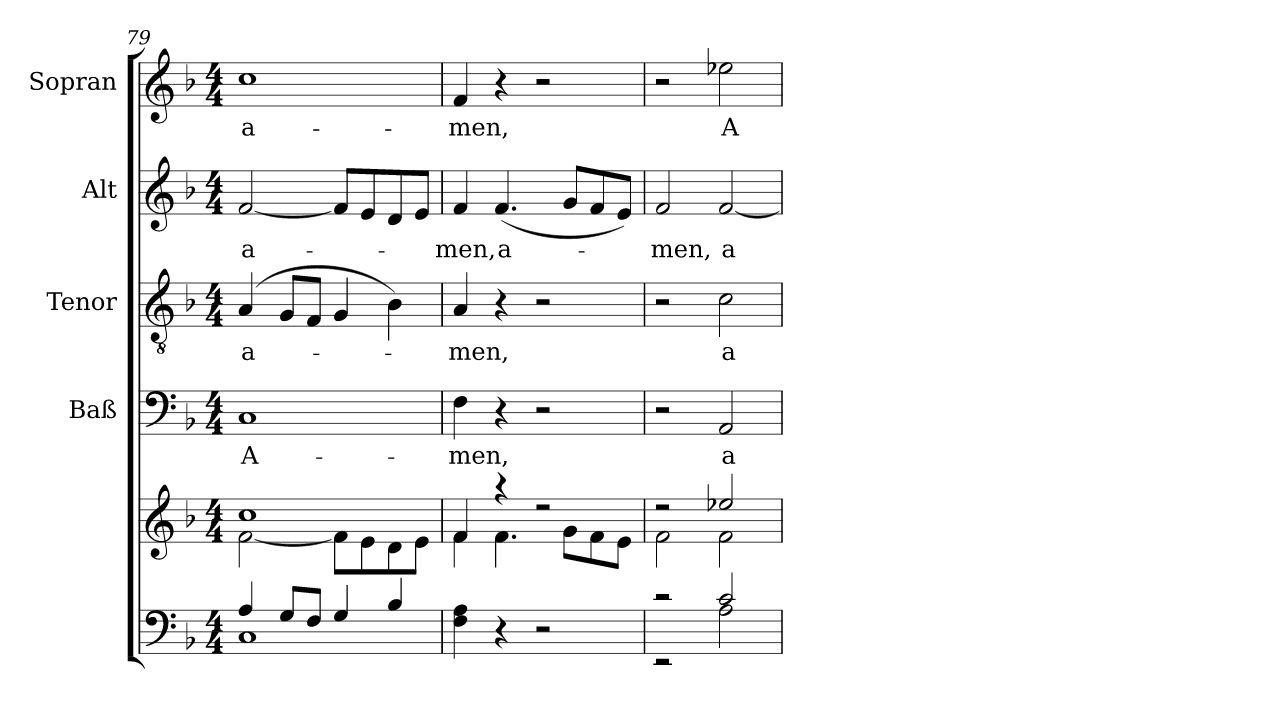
**kern	**kern	**kern	**text	**kern	**text	**kern	**text	**kern	**text
*part5	*part5	*part4	*part4	*part3	*part3	*part2	*part2	*part1	*part1
*staff6	*staff5	*staff4	*staff4	*staff3	*staff3	*staff2	*staff2	*staff1	*staff1
*	*	*I"Baß	*	*I"Tenor	*	*I"Alt	*	*I"Sopran	*
*	*	*I'Baß	*	*I'Ten	*	*I'Alt	*	*I'Sop	*
*clefF4	*clefG2	*clefF4	*	*clefGv2	*	*clefG2	*	*clefG2	*
*k[b-]	*k[b-]	*k[b-]	*	*k[b-]	*	*k[b-]	*	*k[b-]	*
*F:	*F:	*F:	*	*F:	*	*F:	*	*F:	*
*M4/4	*M4/4	*M4/4	*	*M4/4	*	*M4/4	*	*M4/4	*
=79	=79	=79	=79	=79	=79	=79	=79	=79	=79
*^	*^	*	*	*	*	*	*	*	*
!	!	!	!	!	!LO:LY:b	!	!LO:LY:b	!	!LO:LY:b	!	!LO:LY:b
4A/	1C	1cc	[<2f\	1C	A-	(<4A/	a-	[2f/	a-	1cc	a-
8G/L	.	.	.	.	.	8G/L	.	.	.	.	.
8F/J	.	.	.	.	.	8F/J	.	.	.	.	.
4G/	.	.	8f\L]	.	.	4G/	.	8f/L]	.	.	.
.	.	.	8e\	.	.	.	.	8e/	.	.	.
4B-/	.	.	8d\	.	.	4B-\)	.	8d/	.	.	.
.	.	.	8e\J	.	.	.	.	8e/J	.	.	.
*v	*v	*	*	*	*	*	*	*	*	*	*
!!LO:PB:g=z
=80	=80	=80	=80	=80	=80	=80	=80	=80	=80	=80
!	!	!	!	!LO:LY:b	!	!LO:LY:b	!	!LO:LY:b	!	!LO:LY:b
4F\ 4A\	4f/	4f\	4F\	-men,	4A/	-men,	4f/	-men,	4f/	-men,
!	!	!	!	!	!	!	!	!LO:LY:b	!	!
4r	4rgg	4.f\	4r	.	4r	.	(<4.f/	a-	4r	.
2r	2rdd	.	2r	.	2r	.	.	.	2r	.
.	.	8g\L	.	.	.	.	8g/L	.	.	.
.	.	8f\	.	.	.	.	8f/	.	.	.
.	.	8e\J	.	.	.	.	8e/J)	.	.	.
=81	=81	=81	=81	=81	=81	=81	=81	=81	=81	=81
*^	*	*	*	*	*	*	*	*	*	*
!	!	!	!	!	!	!	!	!	!LO:LY:b	!	!
2r	2rEE	2rdd	2f\	2r	.	2r	.	2f/	-men,	2r	.
!	!	!	!	!	!LO:LY:b	!	!LO:LY:b	!	!LO:LY:b	!	!LO:LY:b
2c/	2A\	2ee-X/	2f\	2AA/	a-	2c\	a-	[2f/	a-	2ee-X\	A-
*v	*v	*	*	*	*	*	*	*	*	*	*
*	*v	*v	*	*	*	*	*	*	*	*
=	=	=	=	=	=	=	=	=	=
*-	*-	*-	*-	*-	*-	*-	*-	*-	*-
